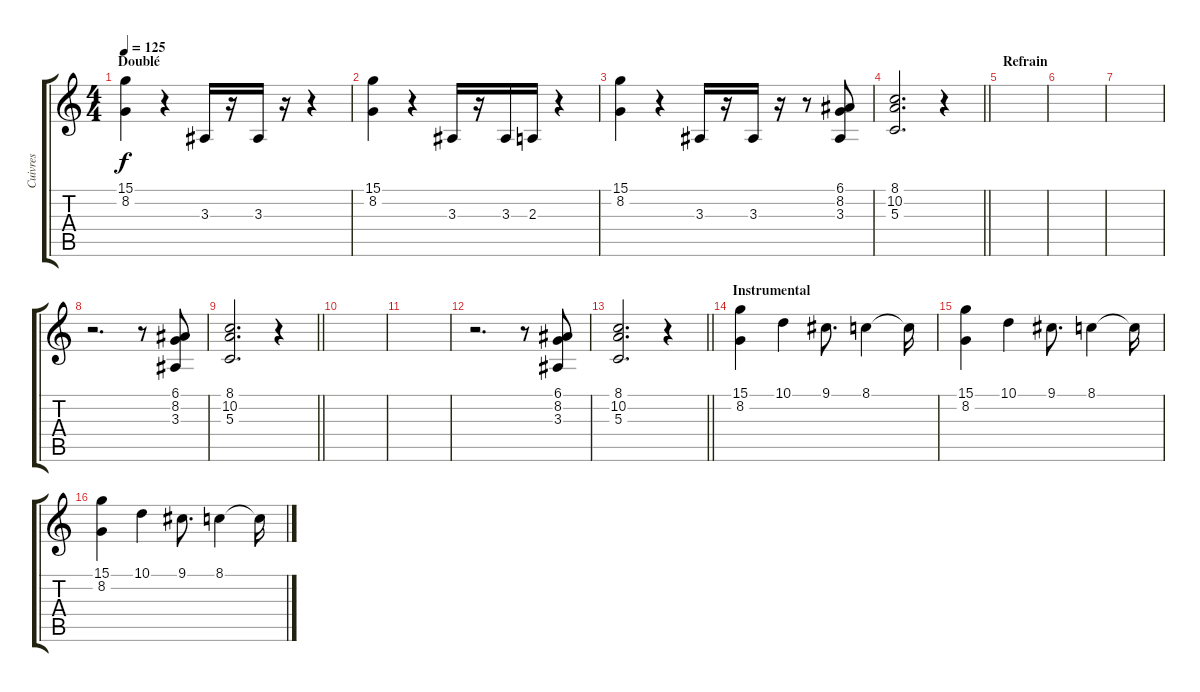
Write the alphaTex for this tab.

\track ("Cuivres" "Cuivres") {instrument brasssection}
\staff {score tabs}
\tuning (E4 B3 G3 D3 A2 E2) {hide}
\ts (4 4)
\section ("" "Doublé")
\tempo 125
\clef g2
\ks c
(15.1 8.2).4{dy f} r.4 3.3.16 r.16 3.3.16 r.16 r.4 |
(15.1 8.2).4 r.4 3.3.16 r.16 3.3.16 2.3.16 r.4 |
(15.1 8.2).4 r.4 3.3.16 r.16 3.3.16 r.16 r.8 (6.1 8.2 3.3).8 |
\barLineRight lightlight
(8.1 10.2 5.3).2{d} r.4 |
\section ("" "Refrain")
|
|
|
r.2{d} r.8 (6.1 8.2 3.3).8 |
\barLineRight lightlight
(8.1 10.2 5.3).2{d} r.4 |
|
|
r.2{d} r.8 (6.1 8.2 3.3).8 |
\barLineRight lightlight
(8.1 10.2 5.3).2{d} r.4 |
\section ("" "Instrumental")
(15.1 8.2).4 10.1.4 9.1.8{d} 8.1.4 8.1{t}.16 |
(15.1 8.2).4 10.1.4 9.1.8{d} 8.1.4 8.1{t}.16 |
(15.1 8.2).4 10.1.4 9.1.8{d} 8.1.4 8.1{t}.16
